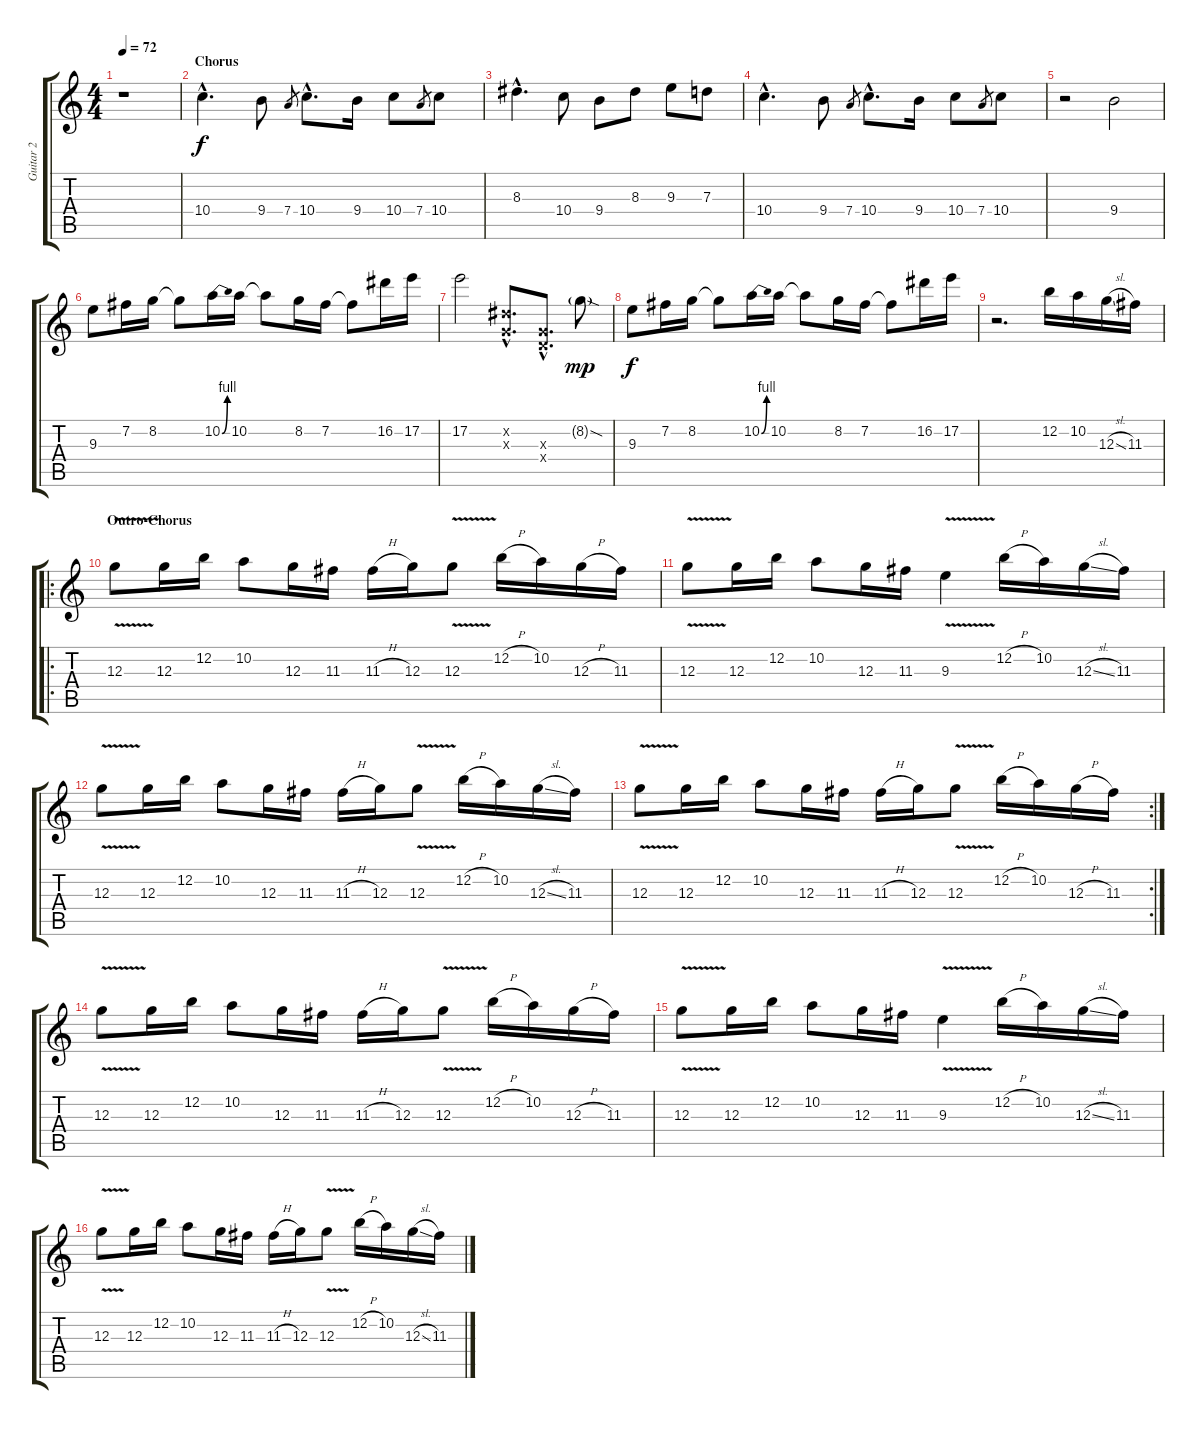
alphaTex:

\track ("Guitar 2" "Guitar 2") {instrument distortionguitar}
\staff {score tabs}
\tuning (E4 B3 G3 D3 A2 E2) {hide}
\ts (4 4)
\tempo 72
\clef g2
\ks c
r.1{dy mp} |
\section ("" "Chorus")
10.4{hac}.4{d dy f} 9.4.8 7.4.8{gr} 10.4{hac}.8{d} 9.4.16 10.4.8 7.4.8{gr} 10.4.8 |
8.3{hac}.4{d} 10.4.8 9.4.8 8.3.8 9.3.8 7.3.8 |
10.4{hac}.4{d} 9.4.8 7.4.8{gr} 10.4{hac}.8{d} 9.4.16 10.4.8 7.4.8{gr} 10.4.8 |
r.2 9.4.2 |
9.3.8 7.2.16 8.2.16 8.2{t}.8 10.2{be (bend 0 0 60 4)}.16 10.2.16 10.2{t}.8 8.2.16 7.2.16 7.2{t}.8 16.2.16 17.2.16 |
17.2.2 (4.2{hac x} 0.3{hac x}).8{d} (0.3{hac x} 0.4{hac x}).8{d} 8.2{sod g}.8{dy mp} |
9.3.8{dy f} 7.2.16 8.2.16 8.2{t}.8 10.2{be (bend 0 0 60 4)}.16 10.2.16 10.2{t}.8 8.2.16 7.2.16 7.2{t}.8 16.2.16 17.2.16 |
r.2{d} 12.2.16 10.2.16 12.3{sl}.16 11.3.16 |
\ro
\section ("" "Outro-Chorus")
12.3{v}.8 12.3.16 12.2.16 10.2.8 12.3.16 11.3.16 11.3{h}.16 12.3.16 12.3{v}.8 12.2{h}.16 10.2.16 12.3{h}.16 11.3.16 |
12.3{v}.8 12.3.16 12.2.16 10.2.8 12.3.16 11.3.16 9.3{v}.4 12.2{h}.16 10.2.16 12.3{sl}.16 11.3.16 |
12.3{v}.8 12.3.16 12.2.16 10.2.8 12.3.16 11.3.16 11.3{h}.16 12.3.16 12.3{v}.8 12.2{h}.16 10.2.16 12.3{sl}.16 11.3.16 |
\rc 2
12.3{v}.8 12.3.16 12.2.16 10.2.8 12.3.16 11.3.16 11.3{h}.16 12.3.16 12.3{v}.8 12.2{h}.16 10.2.16 12.3{h}.16 11.3.16 |
12.3{v}.8 12.3.16 12.2.16 10.2.8 12.3.16 11.3.16 11.3{h}.16 12.3.16 12.3{v}.8 12.2{h}.16 10.2.16 12.3{h}.16 11.3.16 |
12.3{v}.8 12.3.16 12.2.16 10.2.8 12.3.16 11.3.16 9.3{v}.4 12.2{h}.16 10.2.16 12.3{sl}.16 11.3.16 |
12.3{v}.8 12.3.16 12.2.16 10.2.8 12.3.16 11.3.16 11.3{h}.16 12.3.16 12.3{v}.8 12.2{h}.16 10.2.16 12.3{sl}.16 11.3.16
